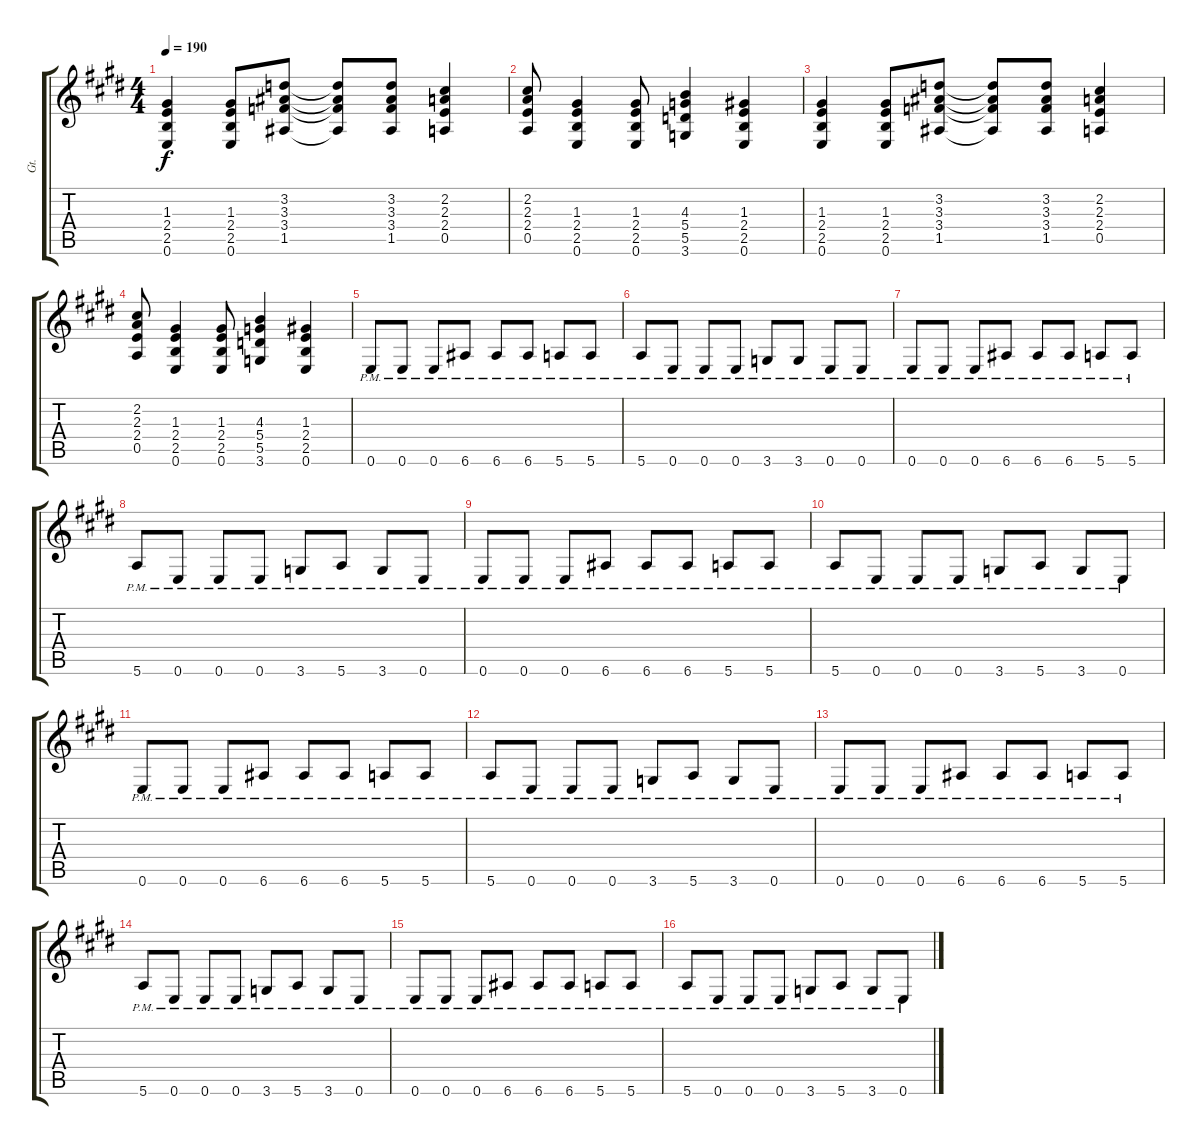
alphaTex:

\track ("Gt." "Gt.") {instrument overdrivenguitar}
\staff {score tabs}
\tuning (E4 B3 G3 D3 A2 E2) {hide}
\ts (4 4)
\tempo 190
\clef g2
\ks e
(1.3 2.4 2.5 0.6).4{dy f} (1.3 2.4 2.5 0.6).8 (3.2 3.3 3.4 1.5).8 (3.2{t} 3.3{t} 3.4{t} 1.5{t}).8 (3.2 3.3 3.4 1.5).8 (2.2 2.3 2.4 0.5).4 |
(2.2 2.3 2.4 0.5).8 (1.3 2.4 2.5 0.6).4 (1.3 2.4 2.5 0.6).8 (4.3 5.4 5.5 3.6).4 (1.3 2.4 2.5 0.6).4 |
(1.3 2.4 2.5 0.6).4 (1.3 2.4 2.5 0.6).8 (3.2 3.3 3.4 1.5).8 (3.2{t} 3.3{t} 3.4{t} 1.5{t}).8 (3.2 3.3 3.4 1.5).8 (2.2 2.3 2.4 0.5).4 |
(2.2 2.3 2.4 0.5).8 (1.3 2.4 2.5 0.6).4 (1.3 2.4 2.5 0.6).8 (4.3 5.4 5.5 3.6).4 (1.3 2.4 2.5 0.6).4 |
0.6{pm}.8{volume 14} 0.6{pm}.8 0.6{pm}.8 6.6{pm}.8 6.6{pm}.8 6.6{pm}.8 5.6{pm}.8 5.6{pm}.8 |
5.6{pm}.8 0.6{pm}.8 0.6{pm}.8 0.6{pm}.8 3.6{pm}.8 3.6{pm}.8 0.6{pm}.8 0.6{pm}.8 |
0.6{pm}.8 0.6{pm}.8 0.6{pm}.8 6.6{pm}.8 6.6{pm}.8 6.6{pm}.8 5.6{pm}.8 5.6{pm}.8 |
5.6{pm}.8 0.6{pm}.8 0.6{pm}.8 0.6{pm}.8 3.6{pm}.8 5.6{pm}.8 3.6{pm}.8 0.6{pm}.8 |
0.6{pm}.8 0.6{pm}.8 0.6{pm}.8 6.6{pm}.8 6.6{pm}.8 6.6{pm}.8 5.6{pm}.8 5.6{pm}.8 |
5.6{pm}.8 0.6{pm}.8 0.6{pm}.8 0.6{pm}.8 3.6{pm}.8 5.6{pm}.8 3.6{pm}.8 0.6{pm}.8 |
0.6{pm}.8 0.6{pm}.8 0.6{pm}.8 6.6{pm}.8 6.6{pm}.8 6.6{pm}.8 5.6{pm}.8 5.6{pm}.8 |
5.6{pm}.8 0.6{pm}.8 0.6{pm}.8 0.6{pm}.8 3.6{pm}.8 5.6{pm}.8 3.6{pm}.8 0.6{pm}.8 |
0.6{pm}.8 0.6{pm}.8 0.6{pm}.8 6.6{pm}.8 6.6{pm}.8 6.6{pm}.8 5.6{pm}.8 5.6{pm}.8 |
5.6{pm}.8 0.6{pm}.8 0.6{pm}.8 0.6{pm}.8 3.6{pm}.8 5.6{pm}.8 3.6{pm}.8 0.6{pm}.8 |
0.6{pm}.8 0.6{pm}.8 0.6{pm}.8 6.6{pm}.8 6.6{pm}.8 6.6{pm}.8 5.6{pm}.8 5.6{pm}.8 |
5.6{pm}.8 0.6{pm}.8 0.6{pm}.8 0.6{pm}.8 3.6{pm}.8 5.6{pm}.8 3.6{pm}.8 0.6{pm}.8
